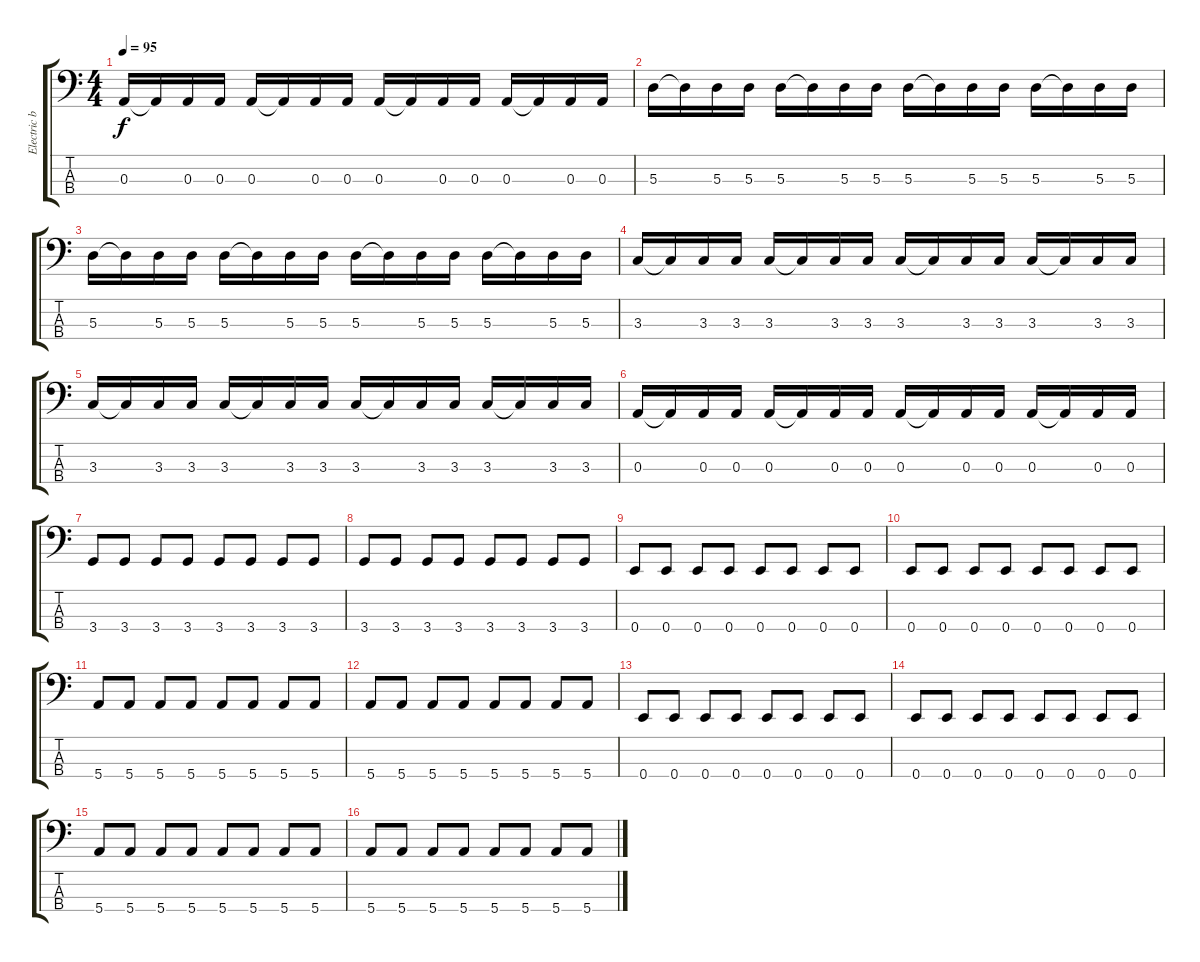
\track ("Electric bass" "Electric b") {instrument electricbassfinger}
\staff {score tabs}
\tuning (G2 D2 A1 E1) {hide}
\ts (4 4)
\tempo 95
\clef f4
\ks c
0.3.16{dy f} 0.3{t}.16 0.3.16 0.3.16 0.3.16 0.3{t}.16 0.3.16 0.3.16 0.3.16 0.3{t}.16 0.3.16 0.3.16 0.3.16 0.3{t}.16 0.3.16 0.3.16 |
5.3.16 5.3{t}.16 5.3.16 5.3.16 5.3.16 5.3{t}.16 5.3.16 5.3.16 5.3.16 5.3{t}.16 5.3.16 5.3.16 5.3.16 5.3{t}.16 5.3.16 5.3.16 |
5.3.16 5.3{t}.16 5.3.16 5.3.16 5.3.16 5.3{t}.16 5.3.16 5.3.16 5.3.16 5.3{t}.16 5.3.16 5.3.16 5.3.16 5.3{t}.16 5.3.16 5.3.16 |
3.3.16 3.3{t}.16 3.3.16 3.3.16 3.3.16 3.3{t}.16 3.3.16 3.3.16 3.3.16 3.3{t}.16 3.3.16 3.3.16 3.3.16 3.3{t}.16 3.3.16 3.3.16 |
3.3.16 3.3{t}.16 3.3.16 3.3.16 3.3.16 3.3{t}.16 3.3.16 3.3.16 3.3.16 3.3{t}.16 3.3.16 3.3.16 3.3.16 3.3{t}.16 3.3.16 3.3.16 |
0.3.16 0.3{t}.16 0.3.16 0.3.16 0.3.16 0.3{t}.16 0.3.16 0.3.16 0.3.16 0.3{t}.16 0.3.16 0.3.16 0.3.16 0.3{t}.16 0.3.16 0.3.16 |
3.4.8 3.4.8 3.4.8 3.4.8 3.4.8 3.4.8 3.4.8 3.4.8 |
3.4.8 3.4.8 3.4.8 3.4.8 3.4.8 3.4.8 3.4.8 3.4.8 |
0.4.8 0.4.8 0.4.8 0.4.8 0.4.8 0.4.8 0.4.8 0.4.8 |
0.4.8 0.4.8 0.4.8 0.4.8 0.4.8 0.4.8 0.4.8 0.4.8 |
5.4.8 5.4.8 5.4.8 5.4.8 5.4.8 5.4.8 5.4.8 5.4.8 |
5.4.8 5.4.8 5.4.8 5.4.8 5.4.8 5.4.8 5.4.8 5.4.8 |
0.4.8 0.4.8 0.4.8 0.4.8 0.4.8 0.4.8 0.4.8 0.4.8 |
0.4.8 0.4.8 0.4.8 0.4.8 0.4.8 0.4.8 0.4.8 0.4.8 |
5.4.8 5.4.8 5.4.8 5.4.8 5.4.8 5.4.8 5.4.8 5.4.8 |
5.4.8 5.4.8 5.4.8 5.4.8 5.4.8 5.4.8 5.4.8 5.4.8
